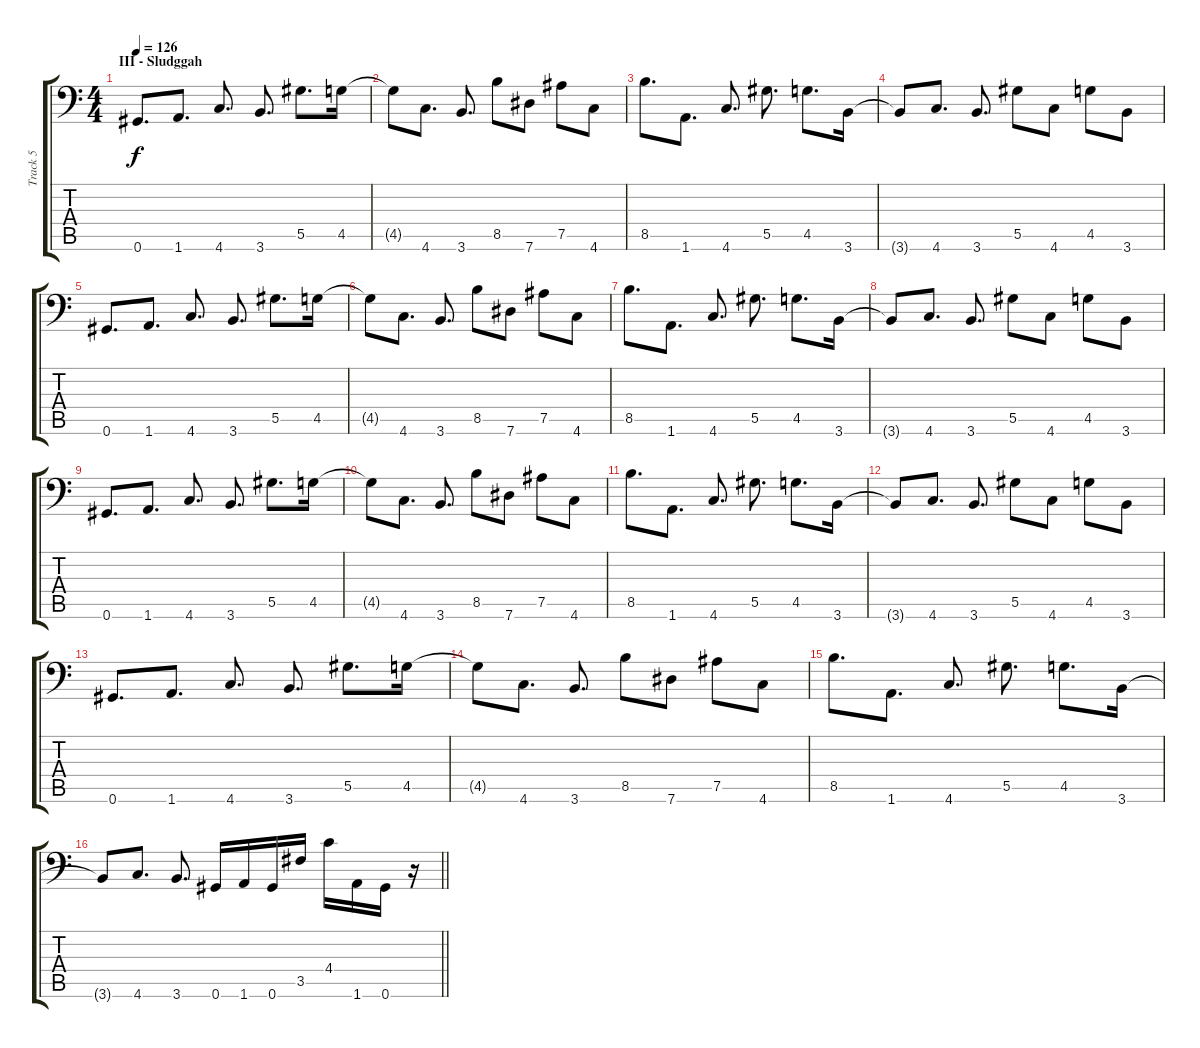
\track ("Track 5" "Track 5") {instrument overdrivenguitar}
\staff {score tabs}
\tuning (Bb3 F3 Db3 Ab2 Eb2 Ab1) {hide}
\ts (4 4)
\section ("" "III - Sludggah")
\tempo 126
\clef f4
\ks c
0.6.8{d dy f} 1.6.8{d} 4.6.8{d} 3.6.8{d} 5.5.8{d} 4.5.16 |
4.5{t}.8 4.6.8{d} 3.6.8{d} 8.5.8 7.6.8 7.5.8 4.6.8 |
8.5.8{d} 1.6.8{d} 4.6.8{d} 5.5.8{d} 4.5.8{d} 3.6.16 |
3.6{t}.8 4.6.8{d} 3.6.8{d} 5.5.8 4.6.8 4.5.8 3.6.8 |
0.6.8{d} 1.6.8{d} 4.6.8{d} 3.6.8{d} 5.5.8{d} 4.5.16 |
4.5{t}.8 4.6.8{d} 3.6.8{d} 8.5.8 7.6.8 7.5.8 4.6.8 |
8.5.8{d} 1.6.8{d} 4.6.8{d} 5.5.8{d} 4.5.8{d} 3.6.16 |
3.6{t}.8 4.6.8{d} 3.6.8{d} 5.5.8 4.6.8 4.5.8 3.6.8 |
0.6.8{d} 1.6.8{d} 4.6.8{d} 3.6.8{d} 5.5.8{d} 4.5.16 |
4.5{t}.8 4.6.8{d} 3.6.8{d} 8.5.8 7.6.8 7.5.8 4.6.8 |
8.5.8{d} 1.6.8{d} 4.6.8{d} 5.5.8{d} 4.5.8{d} 3.6.16 |
3.6{t}.8 4.6.8{d} 3.6.8{d} 5.5.8 4.6.8 4.5.8 3.6.8 |
0.6.8{d} 1.6.8{d} 4.6.8{d} 3.6.8{d} 5.5.8{d} 4.5.16 |
4.5{t}.8 4.6.8{d} 3.6.8{d} 8.5.8 7.6.8 7.5.8 4.6.8 |
8.5.8{d} 1.6.8{d} 4.6.8{d} 5.5.8{d} 4.5.8{d} 3.6.16 |
\barLineRight lightlight
3.6{t}.8 4.6.8{d} 3.6.8{d} 0.6.16 1.6.16 0.6.16 3.5.16 4.4.16 1.6.16 0.6.16 r.16
